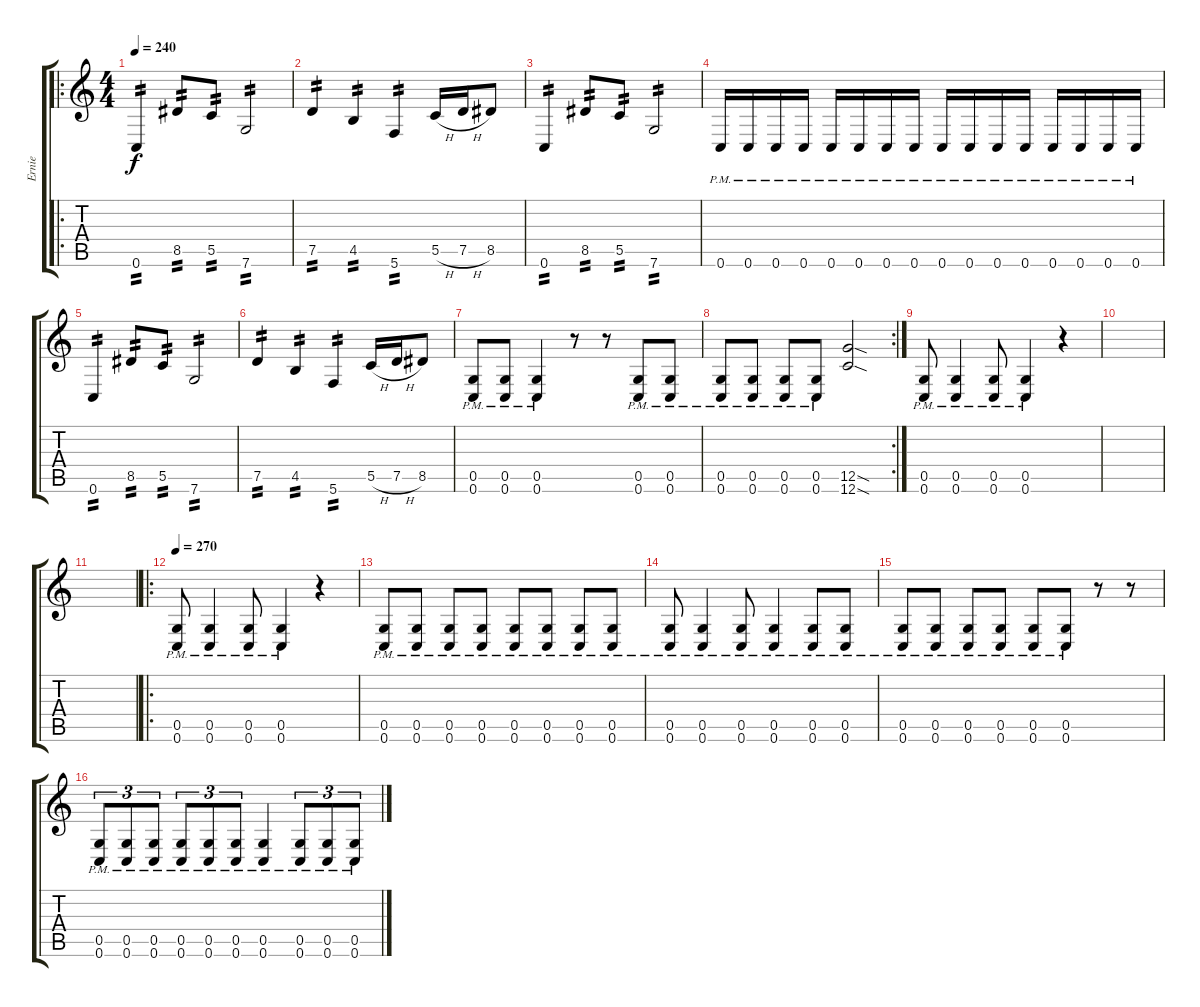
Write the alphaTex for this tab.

\track ("Ernie" "Ernie") {instrument distortionguitar}
\staff {score tabs}
\tuning (D4 A3 F3 C3 G2 C2) {hide}
\ro
\ts (4 4)
\tempo 240
\clef g2
\ks c
0.6.4{tp 2 dy f} 8.5.8{tp 2} 5.5.8{tp 2} 7.6.2{tp 2} |
7.5.4{tp 2} 4.5.4{tp 2} 5.6.4{tp 2} 5.5{h}.16 7.5{h}.16 8.5.8 |
0.6.4{tp 2} 8.5.8{tp 2} 5.5.8{tp 2} 7.6.2{tp 2} |
0.6{pm}.16 0.6{pm}.16 0.6{pm}.16 0.6{pm}.16 0.6{pm}.16 0.6{pm}.16 0.6{pm}.16 0.6{pm}.16 0.6{pm}.16 0.6{pm}.16 0.6{pm}.16 0.6{pm}.16 0.6{pm}.16 0.6{pm}.16 0.6{pm}.16 0.6{pm}.16 |
0.6.4{tp 2} 8.5.8{tp 2} 5.5.8{tp 2} 7.6.2{tp 2} |
7.5.4{tp 2} 4.5.4{tp 2} 5.6.4{tp 2} 5.5{h}.16 7.5{h}.16 8.5.8 |
(0.5{pm} 0.6{pm}).8 (0.5{pm} 0.6{pm}).8 (0.5{pm} 0.6{pm}).4 r.8 r.8 (0.5{pm} 0.6{pm}).8 (0.5{pm} 0.6{pm}).8 |
\rc 2
(0.5{pm} 0.6{pm}).8 (0.5{pm} 0.6{pm}).8 (0.5{pm} 0.6{pm}).8 (0.5{pm} 0.6{pm}).8 (12.5{sod} 12.6{sod}).2 |
(0.5{pm} 0.6{pm}).8 (0.5{pm} 0.6{pm}).4 (0.5{pm} 0.6{pm}).8 (0.5{pm} 0.6{pm}).4 r.4 |
|
|
\ro
\tempo 270
(0.5{pm} 0.6{pm}).8 (0.5{pm} 0.6{pm}).4 (0.5{pm} 0.6{pm}).8 (0.5{pm} 0.6{pm}).4 r.4 |
(0.5{pm} 0.6{pm}).8 (0.5{pm} 0.6{pm}).8 (0.5{pm} 0.6{pm}).8 (0.5{pm} 0.6{pm}).8 (0.5{pm} 0.6{pm}).8 (0.5{pm} 0.6{pm}).8 (0.5{pm} 0.6{pm}).8 (0.5{pm} 0.6{pm}).8 |
(0.5{pm} 0.6{pm}).8 (0.5{pm} 0.6{pm}).4 (0.5{pm} 0.6{pm}).8 (0.5{pm} 0.6{pm}).4 (0.5{pm} 0.6{pm}).8 (0.5{pm} 0.6{pm}).8 |
(0.5{pm} 0.6{pm}).8 (0.5{pm} 0.6{pm}).8 (0.5{pm} 0.6{pm}).8 (0.5{pm} 0.6{pm}).8 (0.5{pm} 0.6{pm}).8 (0.5{pm} 0.6{pm}).8 r.8 r.8 |
(0.5{pm} 0.6{pm}).8{tu (3 2)} (0.5{pm} 0.6{pm}).8{tu (3 2)} (0.5{pm} 0.6{pm}).8{tu (3 2)} (0.5{pm} 0.6{pm}).8{tu (3 2)} (0.5{pm} 0.6{pm}).8{tu (3 2)} (0.5{pm} 0.6{pm}).8{tu (3 2)} (0.5{pm} 0.6{pm}).4 (0.5{pm} 0.6{pm}).8{tu (3 2)} (0.5{pm} 0.6{pm}).8{tu (3 2)} (0.5{pm} 0.6{pm}).8{tu (3 2)}
